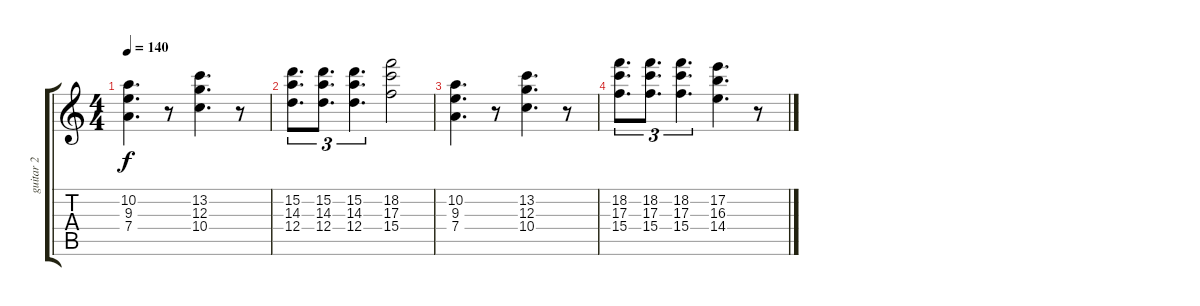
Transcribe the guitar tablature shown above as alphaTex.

\track ("guitar 2" "guitar 2") {instrument distortionguitar}
\staff {score tabs}
\tuning (E4 B3 G3 D3 A2 E2) {hide}
\ts (4 4)
\tempo 140
\clef g2
\ks c
(10.2 9.3 7.4).4{d dy f} r.8 (13.2 12.3 10.4).4{d} r.8 |
(15.2 14.3 12.4).8{d tu (3 2)} (15.2 14.3 12.4).8{d tu (3 2)} (15.2 14.3 12.4).4{d tu (3 2)} (18.2 17.3 15.4).2 |
(10.2 9.3 7.4).4{d} r.8 (13.2 12.3 10.4).4{d} r.8 |
(18.2 17.3 15.4).8{d tu (3 2)} (18.2 17.3 15.4).8{d tu (3 2)} (18.2 17.3 15.4).4{d tu (3 2)} (17.2 16.3 14.4).4{d} r.8
